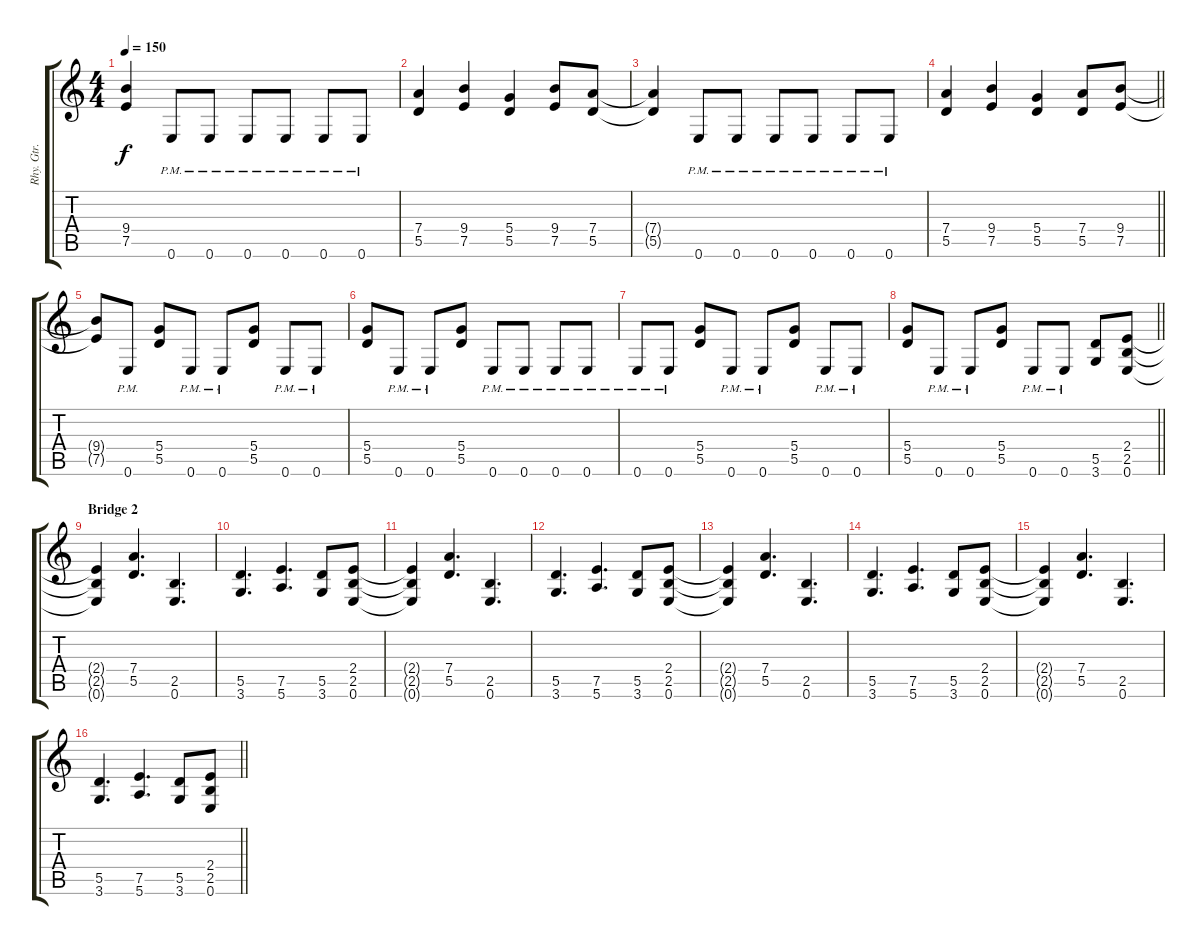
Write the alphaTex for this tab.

\track ("Rhy. Gtr. 1" "Rhy. Gtr. ") {instrument distortionguitar}
\staff {score tabs}
\tuning (E4 B3 G3 D3 A2 E2) {hide}
\ts (4 4)
\tempo 150
\clef g2
\ks c
(9.4{t} 7.5{t}).4{dy f} 0.6{pm}.8 0.6{pm}.8 0.6{pm}.8 0.6{pm}.8 0.6{pm}.8 0.6{pm}.8 |
(7.4 5.5).4 (9.4 7.5).4 (5.4 5.5).4 (9.4 7.5).8 (7.4 5.5).8 |
(7.4{t} 5.5{t}).4 0.6{pm}.8 0.6{pm}.8 0.6{pm}.8 0.6{pm}.8 0.6{pm}.8 0.6{pm}.8 |
\barLineRight lightlight
(7.4 5.5).4 (9.4 7.5).4 (5.4 5.5).4 (7.4 5.5).8 (9.4 7.5).8 |
\section ("" "")
(9.4{t} 7.5{t}).8 0.6{pm}.8 (5.4 5.5).8 0.6{pm}.8 0.6{pm}.8 (5.4 5.5).8 0.6{pm}.8 0.6{pm}.8 |
(5.4 5.5).8 0.6{pm}.8 0.6{pm}.8 (5.4 5.5).8 0.6{pm}.8 0.6{pm}.8 0.6{pm}.8 0.6{pm}.8 |
0.6{pm}.8 0.6{pm}.8 (5.4 5.5).8 0.6{pm}.8 0.6{pm}.8 (5.4 5.5).8 0.6{pm}.8 0.6{pm}.8 |
\barLineRight lightlight
(5.4 5.5).8 0.6{pm}.8 0.6{pm}.8 (5.4 5.5).8 0.6{pm}.8 0.6{pm}.8 (5.5 3.6).8 (2.4 2.5 0.6).8 |
\section ("" "Bridge 2")
(2.4{t} 2.5{t} 0.6{t}).4 (7.4 5.5).4{d} (2.5 0.6).4{d} |
(5.5 3.6).4{d} (7.5 5.6).4{d} (5.5 3.6).8 (2.4 2.5 0.6).8 |
(2.4{t} 2.5{t} 0.6{t}).4 (7.4 5.5).4{d} (2.5 0.6).4{d} |
(5.5 3.6).4{d} (7.5 5.6).4{d} (5.5 3.6).8 (2.4 2.5 0.6).8 |
(2.4{t} 2.5{t} 0.6{t}).4 (7.4 5.5).4{d} (2.5 0.6).4{d} |
(5.5 3.6).4{d} (7.5 5.6).4{d} (5.5 3.6).8 (2.4 2.5 0.6).8 |
(2.4{t} 2.5{t} 0.6{t}).4 (7.4 5.5).4{d} (2.5 0.6).4{d} |
\barLineRight lightlight
(5.5 3.6).4{d} (7.5 5.6).4{d} (5.5 3.6).8 (2.4 2.5 0.6).8
